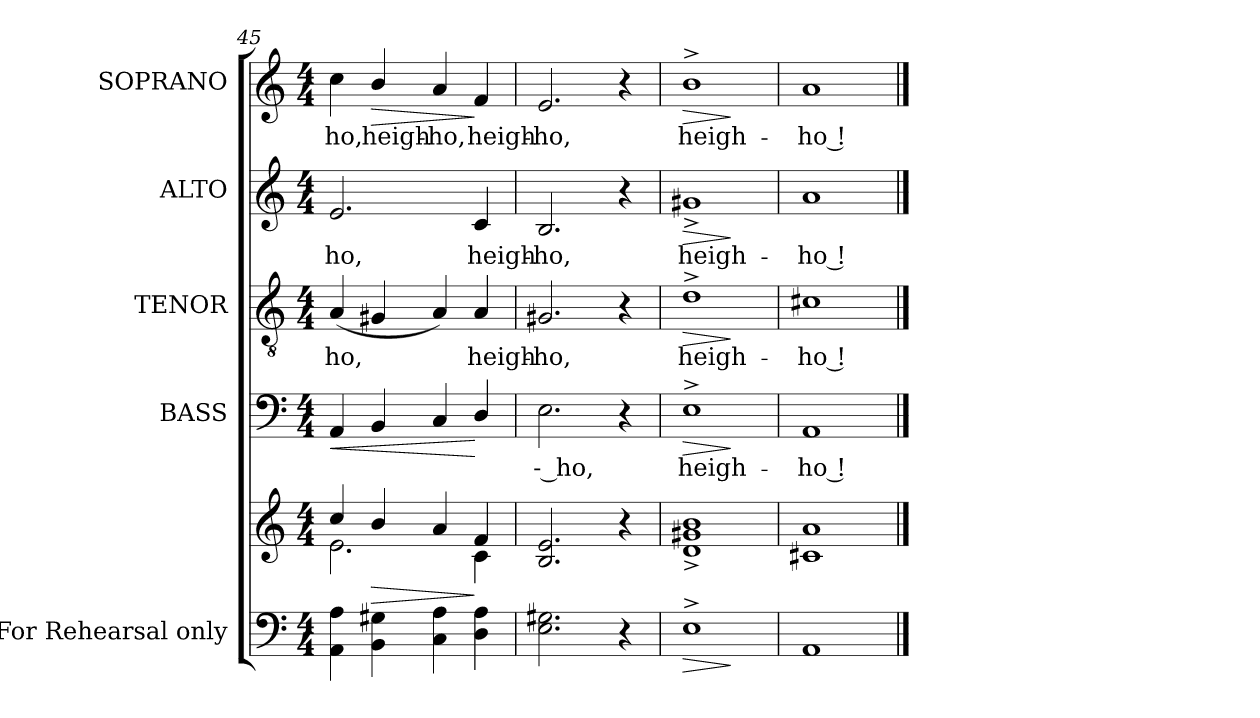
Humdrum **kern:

**kern	**kern	**dynam	**kern	**text	**dynam	**kern	**text	**dynam	**kern	**text	**dynam	**kern	**text	**dynam
*part5	*part5	*part5	*part4	*part4	*part4	*part3	*part3	*part3	*part2	*part2	*part2	*part1	*part1	*part1
*staff6	*staff5	*staff5/6	*staff4	*staff4	*staff4	*staff3	*staff3	*staff3	*staff2	*staff2	*staff2	*staff1	*staff1	*staff1
*I"For  Rehearsal  only	*	*	*I"BASS	*	*	*I"TENOR	*	*	*I"ALTO	*	*	*I"SOPRANO	*	*
*	*	*	*I'B.	*	*	*I'T.	*	*	*I'A.	*	*	*I'S.	*	*
*clefF4	*clefG2	*	*clefF4	*	*	*clefGv2	*	*	*clefG2	*	*	*clefG2	*	*
*	*	*	*	*	*	*ITrd7c12	*	*	*	*	*	*	*	*
*k[]	*k[]	*	*k[]	*	*	*k[]	*	*	*k[]	*	*	*k[]	*	*
*C:	*C:	*	*C:	*	*	*C:	*	*	*C:	*	*	*C:	*	*
*M4/4	*M4/4	*	*M4/4	*	*	*M4/4	*	*	*M4/4	*	*	*M4/4	*	*
=45	=45	=45	=45	=45	=45	=45	=45	=45	=45	=45	=45	=45	=45	=45
*	*^	*	*	*	*	*	*	*	*	*	*	*	*	*
!	!	!	!	!	!	!LO:HP:b	!	!	!	!	!	!	!	!	!
!	!	!	!	!	!	!	!	!LO:LY:b:color=#000000	!	!	!	!	!	!	!
!	!	!	!	!	!	!	!	!	!	!	!LO:LY:b:color=#000000	!	!	!	!
!	!	!	!	!	!	!	!	!	!	!	!	!	!	!LO:LY:b:color=#000000	!
4AAi\ 4Ai	4cci/	2.ei\	.	4AAi/	.	<	(4AAi/	-ho,	.	2.ei/	-ho,	.	4cci\	-ho,	.
!	!	!	!LO:HP:b	!	!	!	!	!	!	!	!	!	!	!	!
!	!	!	!	!	!	!	!	!	!	!	!	!	!	!LO:LY:b:color=#000000	!LO:HP:b
4BBi\ 4G#Xi	4bi/	.	>	4BBi/	.	.	4GG#Xi/	.	.	.	.	.	4bi/	heigh-	>
!	!	!	!	!	!	!	!	!	!	!	!	!	!	!LO:LY:b:color=#000000	!
4Ci\ 4Ai	4ai/	.	.	4Ci/	.	.	4AAi/)	.	.	.	.	.	4ai/	-ho,	.
!	!	!	!	!	!	!	!	!LO:LY:b:color=#000000	!	!	!	!	!	!	!
!	!	!	!	!	!	!	!	!	!	!	!LO:LY:b:color=#000000	!	!	!	!
!	!	!	!	!	!	!	!	!	!	!	!	!	!	!LO:LY:b:color=#000000	!
4Di\ 4Ai	4fi/	4ci\	]	4Di/	.	[	4AAi/	heigh-	.	4ci/	heigh-	.	4fi/	heigh-	]
*	*v	*v	*	*	*	*	*	*	*	*	*	*	*	*	*
=46	=46	=46	=46	=46	=46	=46	=46	=46	=46	=46	=46	=46	=46	=46
*	*^	*	*	*	*	*	*	*	*	*	*	*	*	*
!	!	!	!	!	!LO:LY:b:color=#000000	!	!	!	!	!	!	!	!	!	!
*	*v	*v	*	*	*	*	*	*	*	*	*	*	*	*	*
*	*^	*	*	*	*	*	*	*	*	*	*	*	*	*
!	!	!	!	!	!	!	!	!LO:LY:b:color=#000000	!	!	!	!	!	!	!
*	*v	*v	*	*	*	*	*	*	*	*	*	*	*	*	*
*	*^	*	*	*	*	*	*	*	*	*	*	*	*	*
!	!	!	!	!	!	!	!	!	!	!	!LO:LY:b:color=#000000	!	!	!	!
*	*v	*v	*	*	*	*	*	*	*	*	*	*	*	*	*
*	*^	*	*	*	*	*	*	*	*	*	*	*	*	*
!	!	!	!	!	!	!	!	!	!	!	!	!	!	!LO:LY:b:color=#000000	!
*	*v	*v	*	*	*	*	*	*	*	*	*	*	*	*	*
2.Ei\ 2.G#Xi	2.Bi/ 2.ei	.	2.Ei\	-- ho,	.	2.GG#Xi/	-ho,	.	2.Bi/	-ho,	.	2.ei/	-ho,	.
4r	4r	.	4r	.	.	4r	.	.	4r	.	.	4r	.	.
=47	=47	=47	=47	=47	=47	=47	=47	=47	=47	=47	=47	=47	=47	=47
!	!	!LO:HP:b=2	!	!	!	!	!	!	!	!	!	!	!	!
!	!	!LO:HP:n=1:b	!	!	!	!	!	!	!	!	!	!	!	!
!	!	!	!	!LO:LY:b:color=#000000	!LO:HP:b	!	!	!	!	!	!	!	!	!
!	!	!	!	!	!	!	!LO:LY:b:color=#000000	!LO:HP:b	!	!	!	!	!	!
!	!	!	!	!	!	!	!	!	!	!LO:LY:b:color=#000000	!LO:HP:b	!	!	!
!	!	!	!	!	!	!	!	!	!	!	!	!	!LO:LY:b:color=#000000	!LO:HP:b
1E^i	1di^ 1g#Xi^ 1bi^	> >	1E^i	heigh-	>	1D^i	heigh-	>	1g#X^i	heigh-	>	1b^i	heigh-	>
.	.	]	.	.	]	.	.	]	.	.	]	.	.	]
=48	=48	=48	=48	=48	=48	=48	=48	=48	=48	=48	=48	=48	=48	=48
!	!	!	!	!LO:LY:b:color=#000000	!	!	!	!	!	!	!	!	!	!
!	!	!	!	!	!	!	!LO:LY:b:color=#000000	!	!	!	!	!	!	!
!	!	!	!	!	!	!	!	!	!	!LO:LY:b:color=#000000	!	!	!	!
!	!	!	!	!	!	!	!	!	!	!	!	!	!LO:LY:b:color=#000000	!
1AAi	1c#Xi 1ai	.	1AAi	-ho !	.	1C#Xi	-ho !	.	1ai	-ho !	.	1ai	-ho !	.
.	.	]	.	.	.	.	.	.	.	.	.	.	.	.
==	==	==	==	==	==	==	==	==	==	==	==	==	==	==
*-	*-	*-	*-	*-	*-	*-	*-	*-	*-	*-	*-	*-	*-	*-
